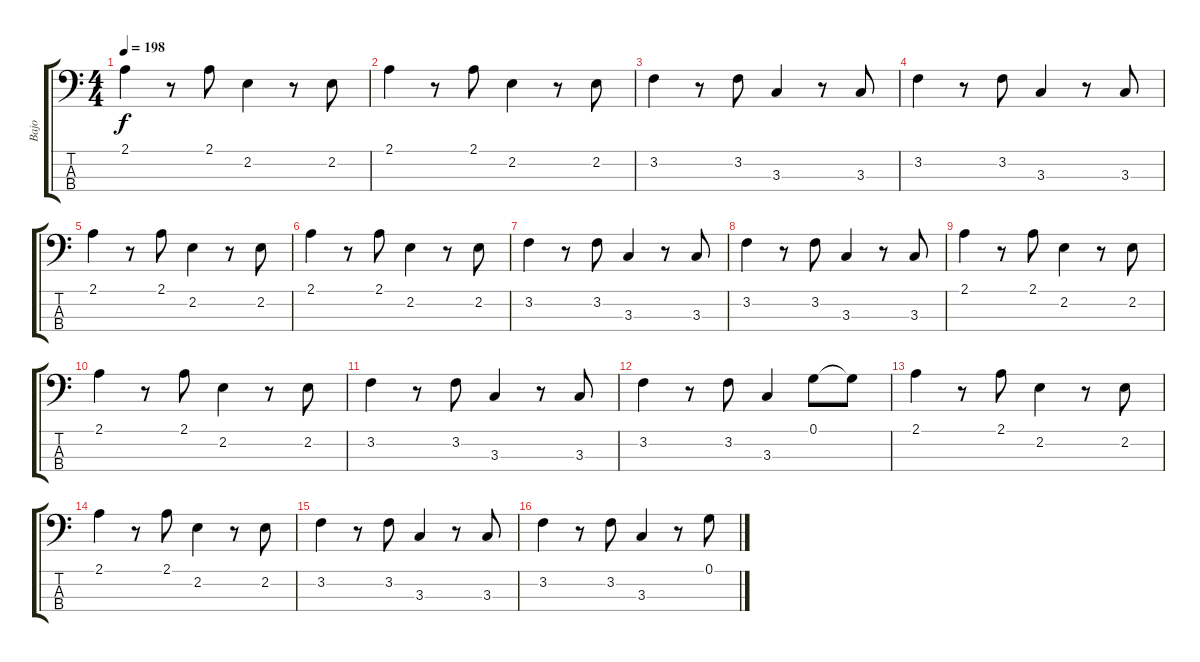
\track ("Bajo" "Bajo") {instrument electricbasspick}
\staff {score tabs}
\tuning (G2 D2 A1 E1) {hide}
\ts (4 4)
\tempo 198
\clef f4
\ks c
2.1.4{dy f} r.8 2.1.8 2.2.4 r.8 2.2.8 |
2.1.4 r.8 2.1.8 2.2.4 r.8 2.2.8 |
3.2.4 r.8 3.2.8 3.3.4 r.8 3.3.8 |
3.2.4 r.8 3.2.8 3.3.4 r.8 3.3.8 |
2.1.4 r.8 2.1.8 2.2.4 r.8 2.2.8 |
2.1.4 r.8 2.1.8 2.2.4 r.8 2.2.8 |
3.2.4 r.8 3.2.8 3.3.4 r.8 3.3.8 |
3.2.4 r.8 3.2.8 3.3.4 r.8 3.3.8 |
2.1.4 r.8 2.1.8 2.2.4 r.8 2.2.8 |
2.1.4 r.8 2.1.8 2.2.4 r.8 2.2.8 |
3.2.4 r.8 3.2.8 3.3.4 r.8 3.3.8 |
3.2.4 r.8 3.2.8 3.3.4 0.1.8 0.1{t}.8 |
2.1.4 r.8 2.1.8 2.2.4 r.8 2.2.8 |
2.1.4 r.8 2.1.8 2.2.4 r.8 2.2.8 |
3.2.4 r.8 3.2.8 3.3.4 r.8 3.3.8 |
3.2.4 r.8 3.2.8 3.3.4 r.8 0.1.8
